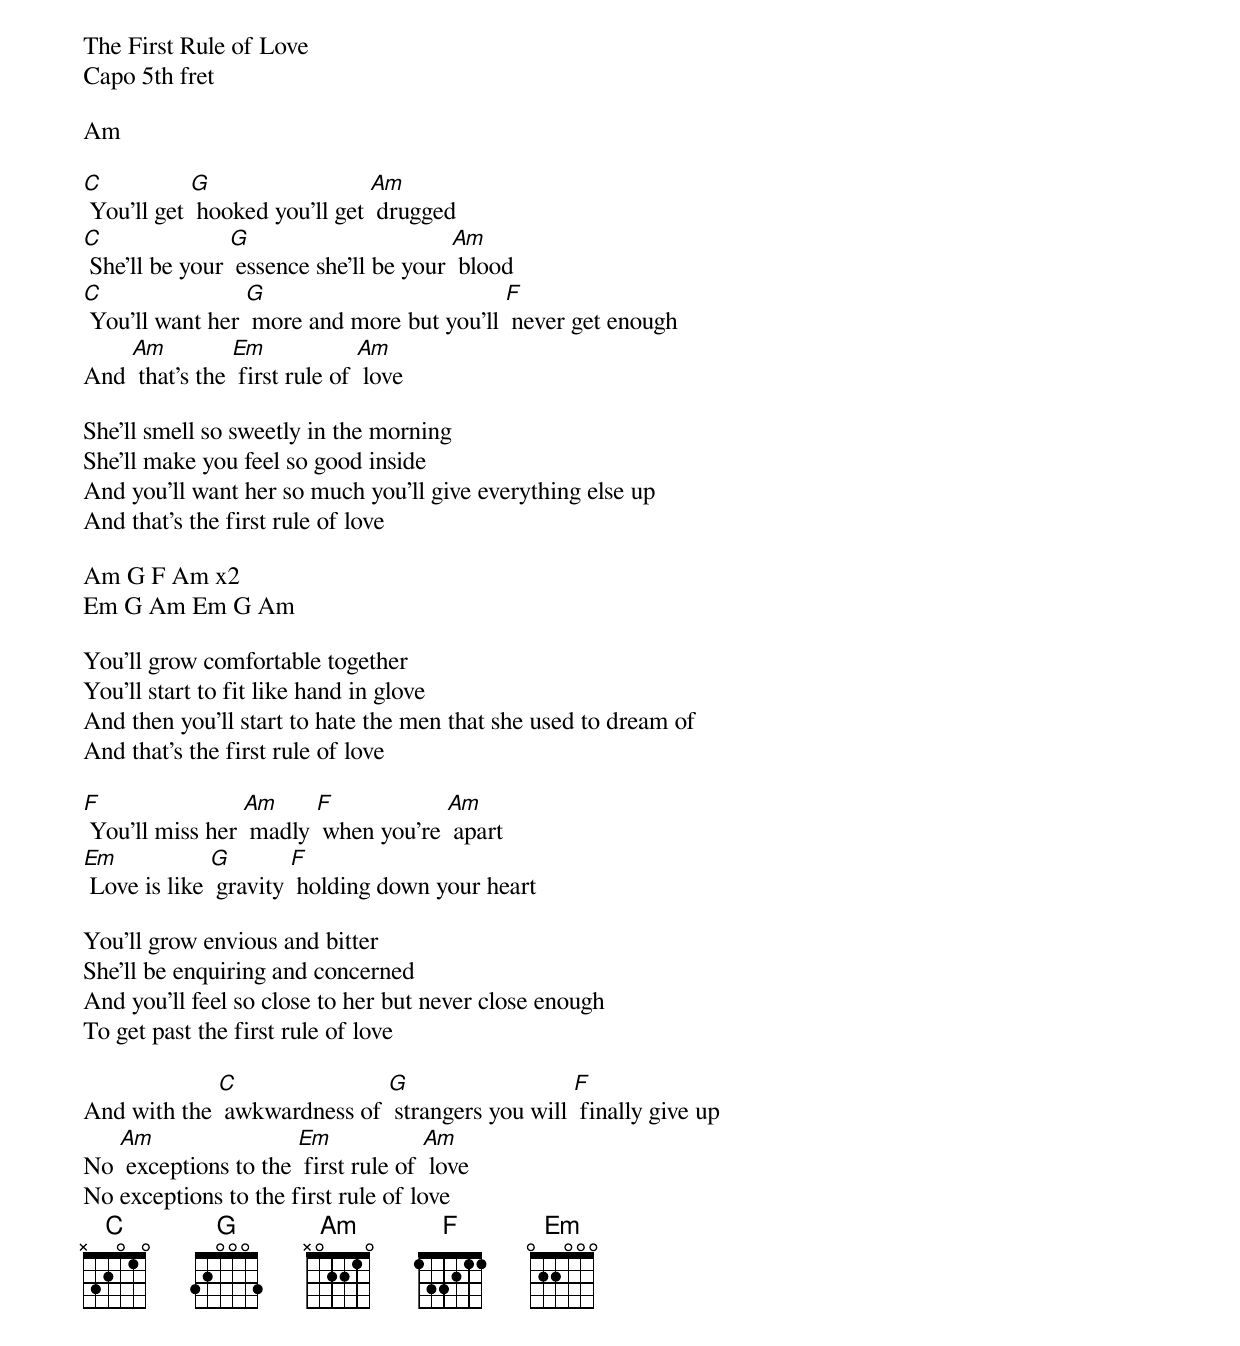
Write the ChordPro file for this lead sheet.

The First Rule of Love
Capo 5th fret

Am

[C] You'll get [G] hooked you'll get [Am] drugged
[C] She'll be your [G] essence she'll be your [Am] blood
[C] You'll want her [G] more and more but you'll [F] never get enough
And [Am] that's the [Em] first rule of [Am] love

She'll smell so sweetly in the morning
She'll make you feel so good inside
And you'll want her so much you'll give everything else up
And that's the first rule of love

Am G F Am x2
Em G Am Em G Am

You'll grow comfortable together
You'll start to fit like hand in glove
And then you'll start to hate the men that she used to dream of
And that's the first rule of love

[F] You'll miss her [Am] madly [F] when you're [Am] apart
[Em] Love is like [G] gravity [F] holding down your heart

You'll grow envious and bitter
She'll be enquiring and concerned
And you'll feel so close to her but never close enough
To get past the first rule of love

And with the [C] awkwardness of [G] strangers you will [F] finally give up
No [Am] exceptions to the [Em] first rule of [Am] love
No exceptions to the first rule of love
